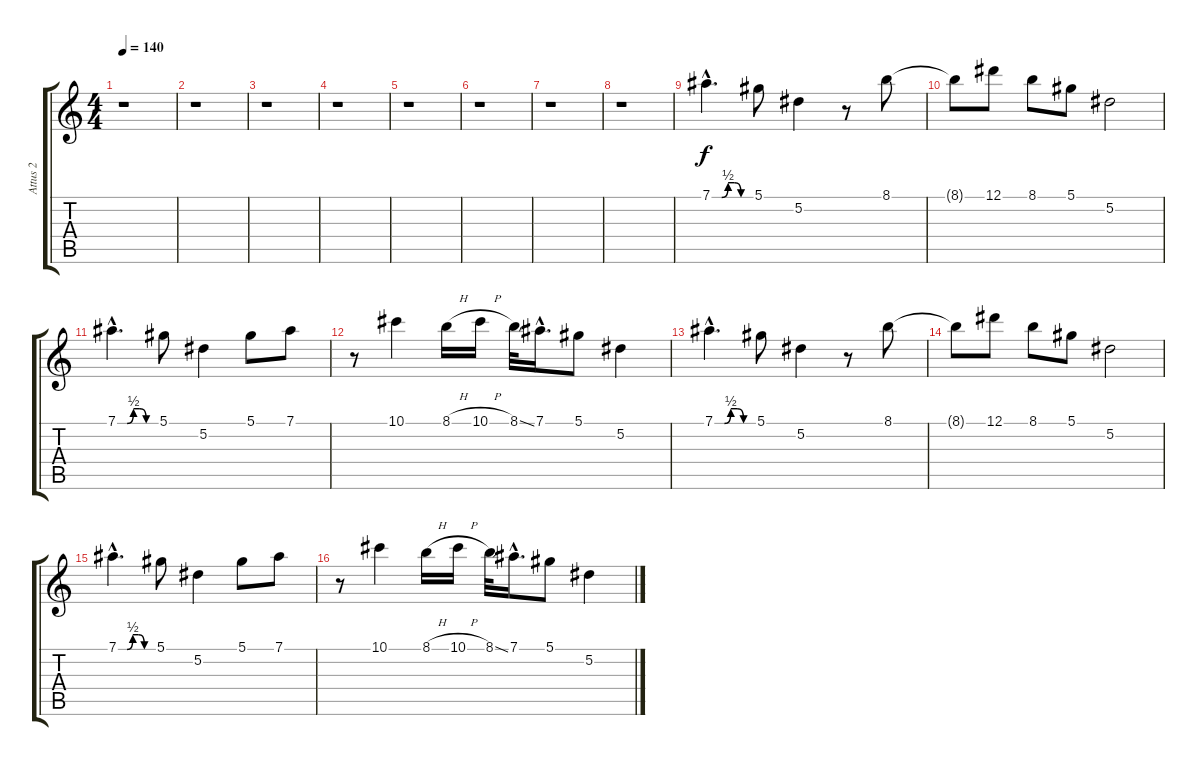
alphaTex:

\track ("Attus 2" "Attus 2") {instrument overdrivenguitar}
\staff {score tabs}
\tuning (Eb4 Bb3 Gb3 Db3 Ab2 Eb2) {hide}
\ts (4 4)
\tempo 140
\clef g2
\ks c
r.1{dy f} |
r.1 |
r.1 |
r.1 |
r.1 |
r.1 |
r.1 |
r.1 |
7.1{be (custom 0 0 15 0 25 2 35 2 45 0 60 0) hac}.4{d} 5.1.8 5.2.4 r.8 8.1.8 |
8.1{t}.8 12.1.8 8.1.8 5.1.8 5.2.2 |
7.1{be (custom 0 0 15 0 25 2 35 2 45 0 60 0) hac}.4{d} 5.1.8 5.2.4 5.1.8 7.1.8 |
r.8 10.1.4 8.1{h}.16 10.1{h}.16 8.1{ss}.32 7.1{hac}.16{d} 5.1.8 5.2.4 |
7.1{be (custom 0 0 15 0 25 2 35 2 45 0 60 0) hac}.4{d} 5.1.8 5.2.4 r.8 8.1.8 |
8.1{t}.8 12.1.8 8.1.8 5.1.8 5.2.2 |
7.1{be (custom 0 0 15 0 25 2 35 2 45 0 60 0) hac}.4{d} 5.1.8 5.2.4 5.1.8 7.1.8 |
r.8 10.1.4 8.1{h}.16 10.1{h}.16 8.1{ss}.32 7.1{hac}.16{d} 5.1.8 5.2.4
